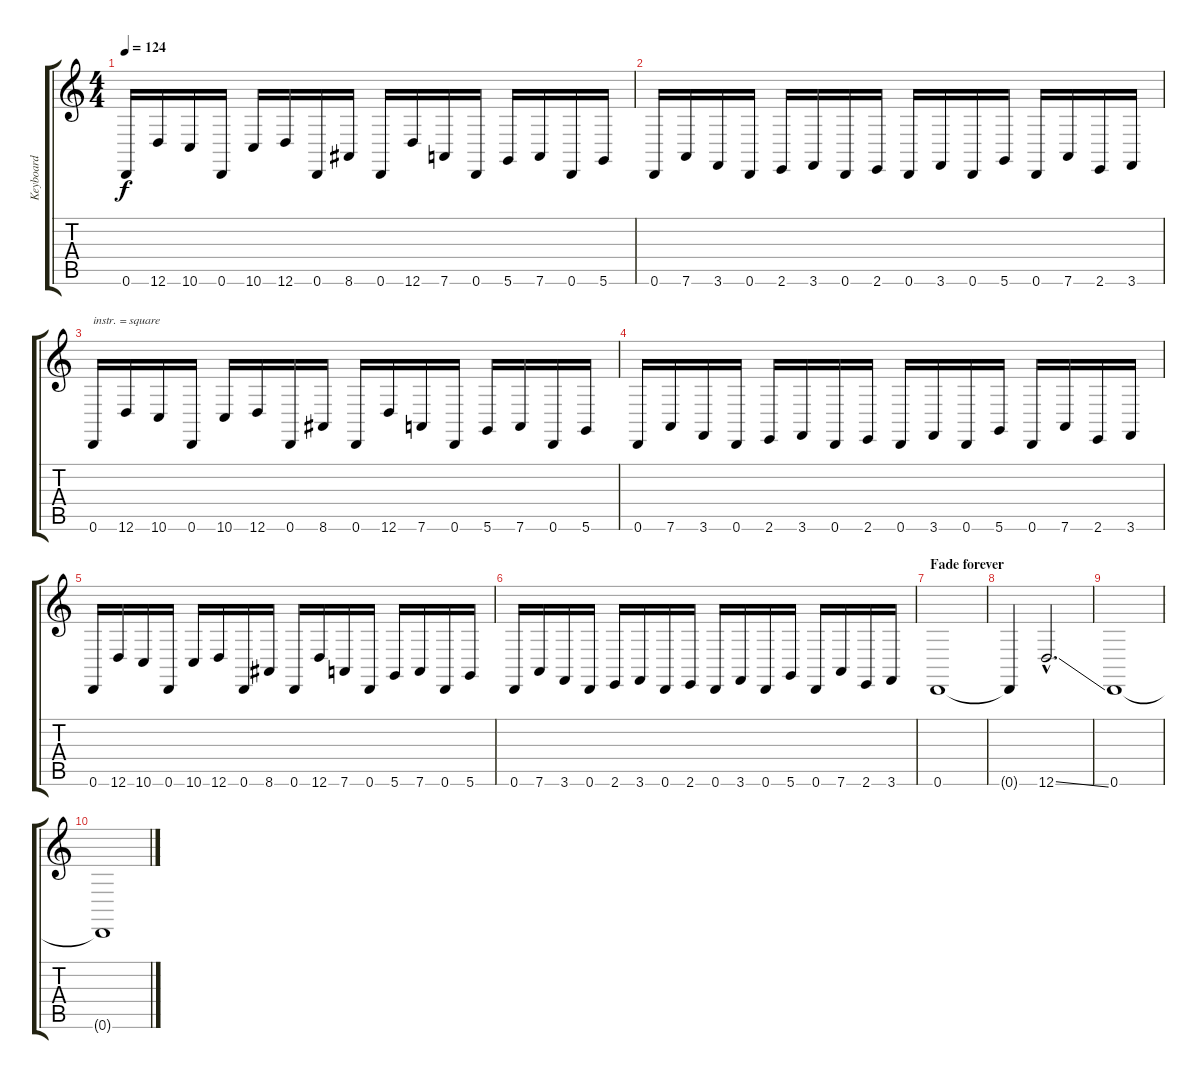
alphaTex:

\track ("Keyboard" "Keyboard") {instrument lead1square}
\staff {score tabs}
\tuning (D4 A3 F3 C3 G2 D2) {hide}
\ts (4 4)
\tempo 124
\clef g2
\ks c
0.6.16{dy f} 12.6.16 10.6.16 0.6.16 10.6.16 12.6.16 0.6.16 8.6.16 0.6.16 12.6.16 7.6.16 0.6.16 5.6.16 7.6.16 0.6.16 5.6.16 |
0.6.16 7.6.16 3.6.16 0.6.16 2.6.16 3.6.16 0.6.16 2.6.16 0.6.16 3.6.16 0.6.16 5.6.16 0.6.16 7.6.16 2.6.16 3.6.16 |
\section ("" "")
0.6.16{txt "instr. = square" instrument lead1square} 12.6.16 10.6.16 0.6.16 10.6.16 12.6.16 0.6.16 8.6.16 0.6.16 12.6.16 7.6.16 0.6.16 5.6.16 7.6.16 0.6.16 5.6.16 |
0.6.16 7.6.16 3.6.16 0.6.16 2.6.16 3.6.16 0.6.16 2.6.16 0.6.16 3.6.16 0.6.16 5.6.16 0.6.16 7.6.16 2.6.16 3.6.16 |
0.6.16 12.6.16 10.6.16 0.6.16 10.6.16 12.6.16 0.6.16 8.6.16 0.6.16 12.6.16 7.6.16 0.6.16 5.6.16 7.6.16 0.6.16 5.6.16 |
0.6.16 7.6.16 3.6.16 0.6.16 2.6.16 3.6.16 0.6.16 2.6.16 0.6.16 3.6.16 0.6.16 5.6.16 0.6.16 7.6.16 2.6.16 3.6.16 |
\section ("" "Fade forever")
0.6.1{volume 0} |
0.6{t}.4 12.6{ss hac}.2{d} |
0.6.1 |
0.6{t}.1
